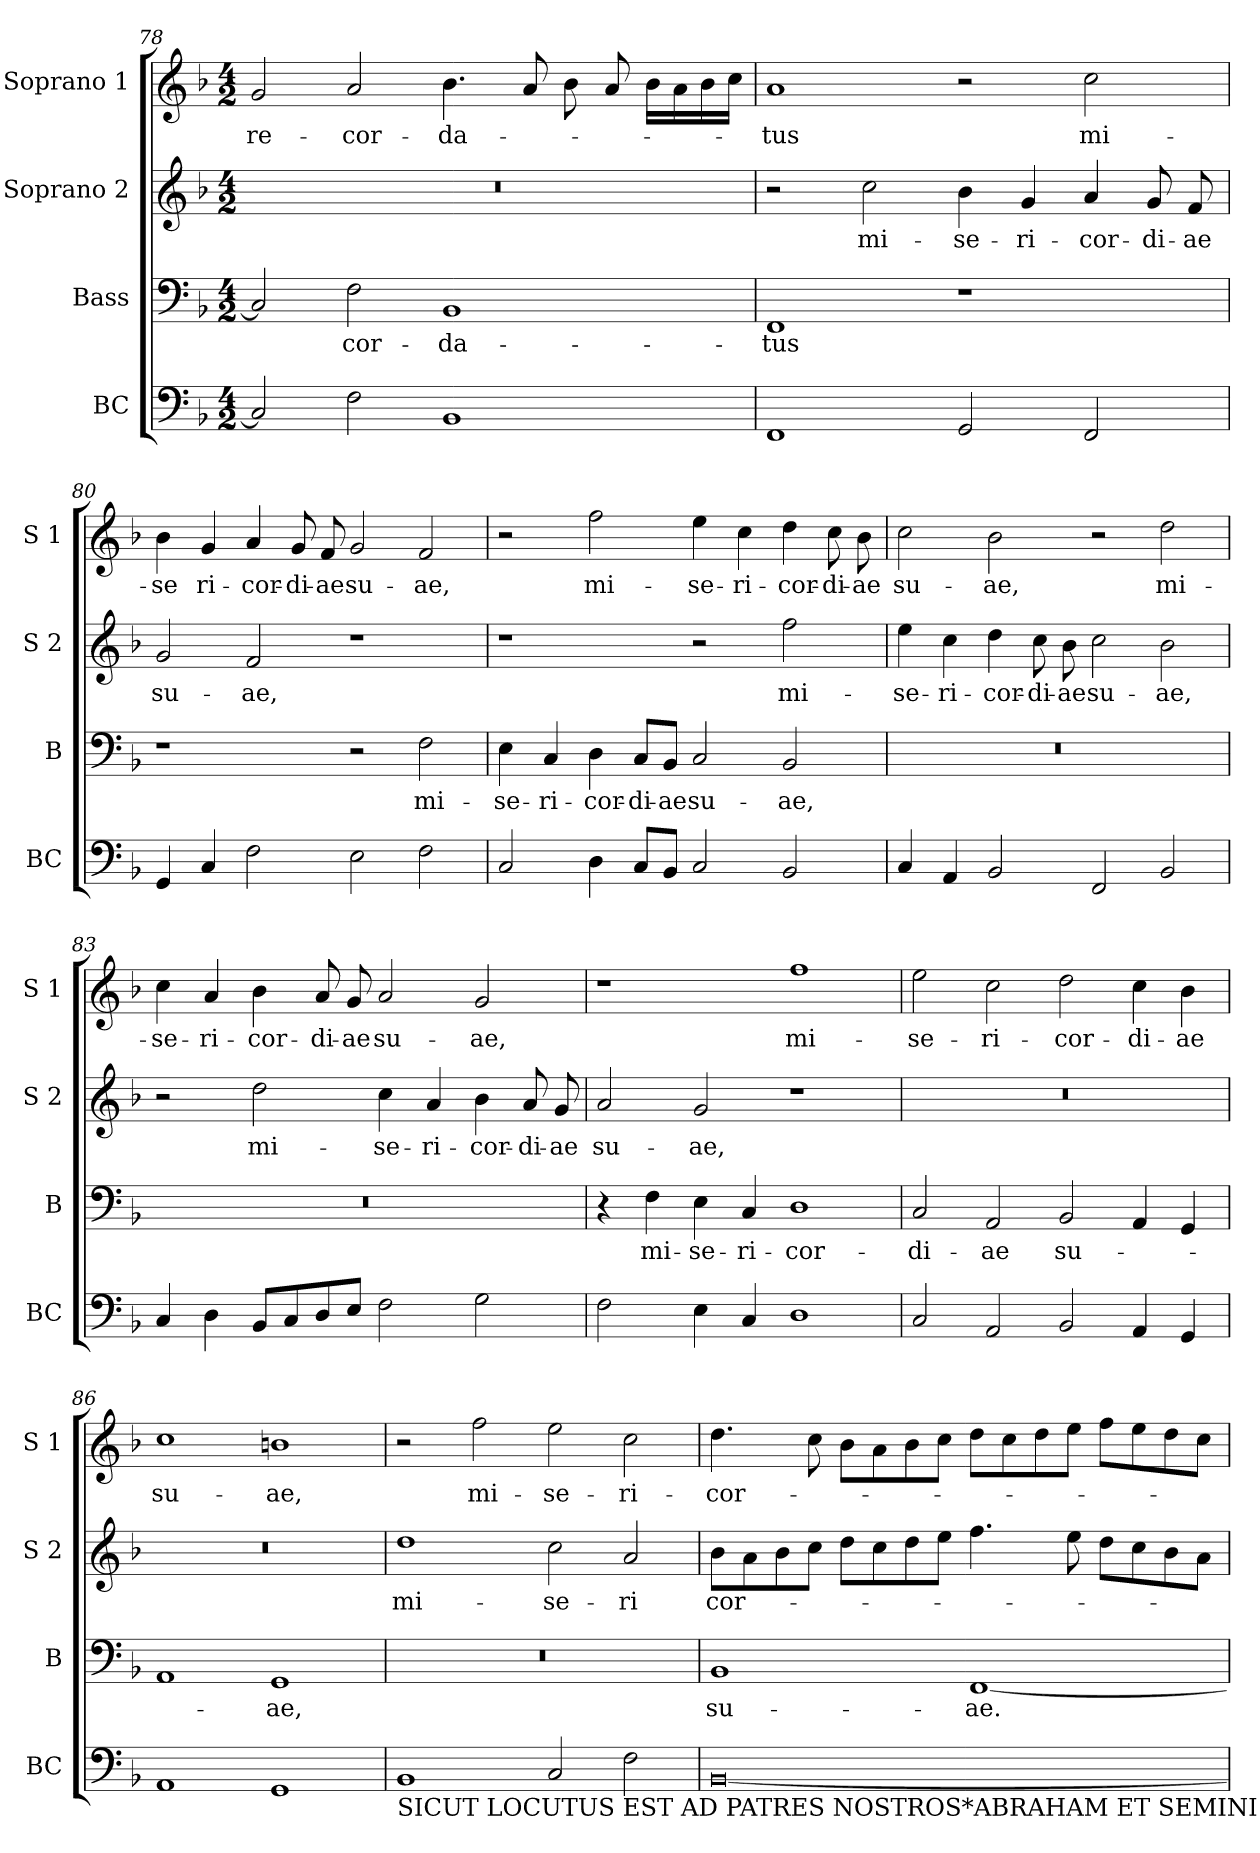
**kern	**kern	**text	**kern	**text	**kern	**text
*part4	*part3	*part3	*part2	*part2	*part1	*part1
*staff4	*staff3	*staff3	*staff2	*staff2	*staff1	*staff1
*I"BC	*I"Bass	*	*I"Soprano 2	*	*I"Soprano 1	*
*I'BC	*I'B	*	*I'S 2	*	*I'S 1	*
*clefF4	*clefF4	*	*clefG2	*	*clefG2	*
*k[b-]	*k[b-]	*	*k[b-]	*	*k[b-]	*
*F:	*F:	*	*F:	*	*F:	*
*M4/2	*M4/2	*	*M4/2	*	*M4/2	*
=78	=78	=78	=78	=78	=78	=78
2C/]	2C/]	.	0r	.	2g/	re-
2F\	2F\	-cor-	.	.	2a/	-cor-
1BB-	1BB-	-da-	.	.	4.b-\	-da-
.	.	.	.	.	8a/	.
.	.	.	.	.	8b-\	.
.	.	.	.	.	8a/	.
.	.	.	.	.	16b-\LL	.
.	.	.	.	.	16a\	.
.	.	.	.	.	16b-\	.
.	.	.	.	.	16cc\JJ	.
!!LO:LB:g=z
=79	=79	=79	=79	=79	=79	=79
1FF	1FF	-tus	2r	.	1a	-tus
.	.	.	2cc\	mi-	.	.
2GG/	1r	.	4b-\	-se-	2r	.
.	.	.	4g/	-ri-	.	.
2FF/	.	.	4a/	-cor-	2cc\	mi-
.	.	.	8g/	-di-	.	.
.	.	.	8f/	-ae	.	.
=80	=80	=80	=80	=80	=80	=80
4GG/	1r	.	2g/	su-	4b-\	-se
4C/	.	.	.	.	4g/	ri-
2F\	.	.	2f/	-ae,	4a/	-cor-
.	.	.	.	.	8g/	-di-
.	.	.	.	.	8f/	-ae
2E\	2r	.	1r	.	2g/	su-
2F\	2F\	mi-	.	.	2f/	-ae,
=81	=81	=81	=81	=81	=81	=81
2C/	4E\	-se-	1r	.	2r	.
.	4C/	-ri-	.	.	.	.
4D\	4D\	-cor-	.	.	2ff\	mi-
8C/L	8C/L	-di-	.	.	.	.
8BB-/J	8BB-/J	-ae	.	.	.	.
2C/	2C/	su-	2r	.	4ee\	-se-
.	.	.	.	.	4cc\	-ri-
2BB-/	2BB-/	-ae,	2ff\	mi-	4dd\	-cor-
.	.	.	.	.	8cc\	-di-
.	.	.	.	.	8b-\	-ae
=82	=82	=82	=82	=82	=82	=82
4C/	0r	.	4ee\	-se-	2cc\	su-
4AA/	.	.	4cc\	-ri-	.	.
2BB-/	.	.	4dd\	-cor-	2b-\	-ae,
.	.	.	8cc\	-di-	.	.
.	.	.	8b-\	-ae	.	.
2FF/	.	.	2cc\	su-	2r	.
2BB-/	.	.	2b-\	-ae,	2dd\	mi-
!!LO:PB:g=z
=83	=83	=83	=83	=83	=83	=83
4C/	0r	.	2r	.	4cc\	-se-
4D\	.	.	.	.	4a/	-ri-
8BB-/L	.	.	2dd\	mi-	4b-\	-cor-
8C/	.	.	.	.	.	.
8D/	.	.	.	.	8a/	-di-
8E/J	.	.	.	.	8g/	-ae
2F\	.	.	4cc\	-se-	2a/	su-
.	.	.	4a/	-ri-	.	.
2G\	.	.	4b-\	-cor-	2g/	-ae,
.	.	.	8a/	-di-	.	.
.	.	.	8g/	-ae	.	.
=84	=84	=84	=84	=84	=84	=84
2F\	4r	.	2a/	su-	1r	.
.	4F\	mi-	.	.	.	.
4E\	4E\	-se-	2g/	-ae,	.	.
4C/	4C/	-ri-	.	.	.	.
1D	1D	-cor-	1r	.	1ff	mi-
=85	=85	=85	=85	=85	=85	=85
2C/	2C/	-di-	0r	.	2ee\	-se-
2AA/	2AA/	-ae	.	.	2cc\	-ri-
2BB-/	2BB-/	su-	.	.	2dd\	-cor-
4AA/	4AA/	.	.	.	4cc\	-di-
4GG/	4GG/	.	.	.	4b-\	-ae
=86	=86	=86	=86	=86	=86	=86
1AA	1AA	.	0r	.	1cc	su-
1GG	1GG	-ae,	.	.	1bn	-ae,
!!LO:LB:g=z
=87	=87	=87	=87	=87	=87	=87
!LO:TX:b:t=SICUT LOCUTUS EST AD PATRES NOSTROS*ABRAHAM ET SEMINI EIUS IN SAECULA	!	!	!	!	!	!
1BB-	0r	.	1dd	mi-	2r	.
.	.	.	.	.	2ff\	mi-
2C/	.	.	2cc\	-se-	2ee\	-se-
2F\	.	.	2a/	-ri	2cc\	-ri-
=88	=88	=88	=88	=88	=88	=88
[0BB-	1BB-	su-	8b-\L	cor-	4.dd\	-cor-
.	.	.	8a\	.	.	.
.	.	.	8b-\	.	.	.
.	.	.	8cc\J	.	8cc\	.
.	.	.	8dd\L	.	8b-\L	.
.	.	.	8cc\	.	8a\	.
.	.	.	8dd\	.	8b-\	.
.	.	.	8ee\J	.	8cc\J	.
.	[1FF	-ae.	4.ff\	.	8dd\L	.
.	.	.	.	.	8cc\	.
.	.	.	.	.	8dd\	.
.	.	.	8ee\	.	8ee\J	.
.	.	.	8dd\L	.	8ff\L	.
.	.	.	8cc\	.	8ee\	.
.	.	.	8b-\	.	8dd\	.
.	.	.	8a\J	.	8cc\J	.
=	=	=	=	=	=	=
*-	*-	*-	*-	*-	*-	*-
